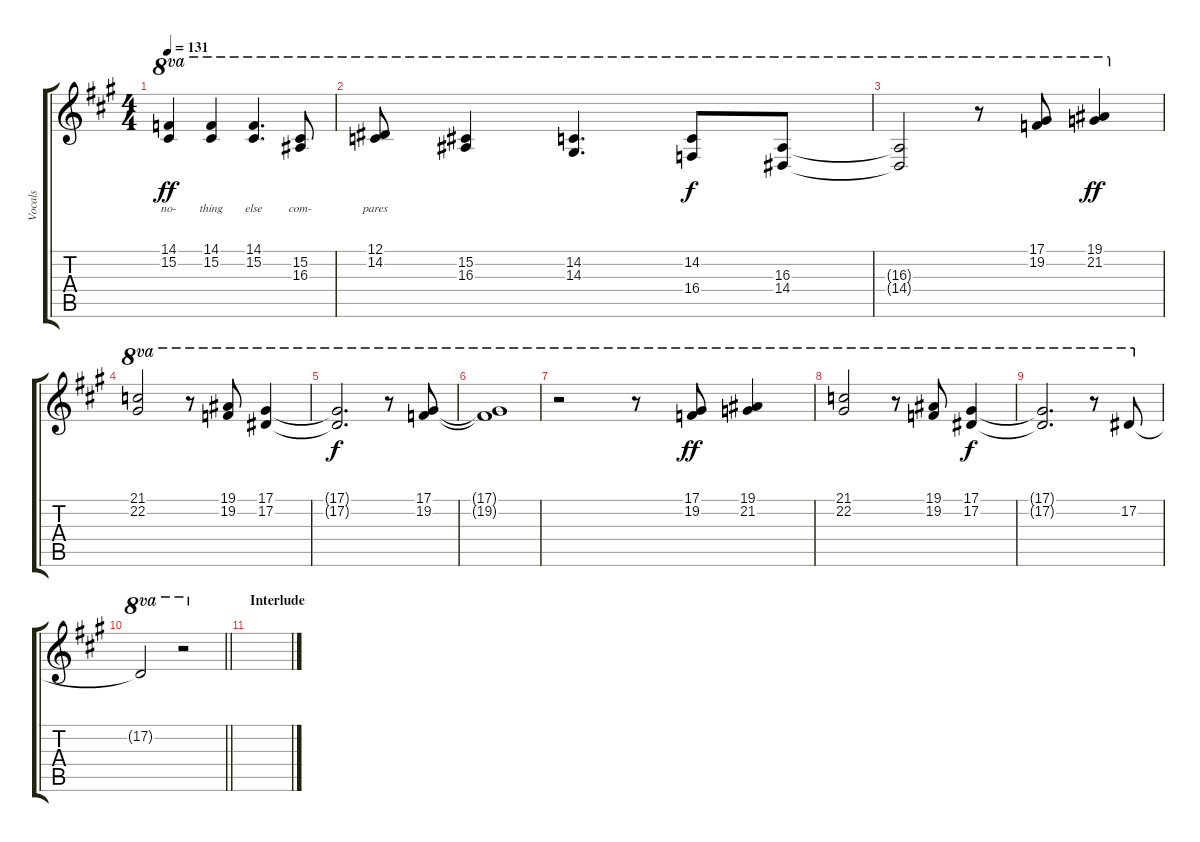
\track ("Vocals" "Vocals") {instrument vibraphone}
\staff {score tabs}
\tuning (Eb4 Bb3 Gb3 Db3 Ab2 Eb2) {hide}
\ts (4 4)
\tempo 131
\clef g2
\ks a
(14.1 15.2).4{ot 8va lyrics (0 "no-") lyrics (1 "") lyrics (2 "") lyrics (3 "") lyrics (4 "") dy ff} (14.1 15.2).4{ot 8va lyrics (0 "thing") lyrics (1 "") lyrics (2 "") lyrics (3 "") lyrics (4 "")} (14.1 15.2).4{d ot 8va lyrics (0 "else") lyrics (1 "") lyrics (2 "") lyrics (3 "") lyrics (4 "")} (15.2 16.3).8{ot 8va lyrics (0 "com-") lyrics (1 "") lyrics (2 "") lyrics (3 "") lyrics (4 "")} |
(12.1 14.2).8{ot 8va lyrics (0 "pares") lyrics (1 "") lyrics (2 "") lyrics (3 "") lyrics (4 "")} (15.2 16.3).4{ot 8va lyrics (0 "") lyrics (1 "") lyrics (2 "") lyrics (3 "") lyrics (4 "")} (14.2 14.3).4{d ot 8va lyrics (0 "") lyrics (1 "") lyrics (2 "") lyrics (3 "") lyrics (4 "")} (14.2 16.4).8{ot 8va lyrics (0 "") lyrics (1 "") lyrics (2 "") lyrics (3 "") lyrics (4 "") dy f} (16.3 14.4).8{ot 8va lyrics (0 "") lyrics (1 "") lyrics (2 "") lyrics (3 "") lyrics (4 "")} |
(16.3{t} 14.4{t}).2{ot 8va lyrics (0 "") lyrics (1 "") lyrics (2 "") lyrics (3 "") lyrics (4 "")} r.8{ot 8va} (17.1 19.2).8{ot 8va lyrics (0 "") lyrics (1 "") lyrics (2 "") lyrics (3 "") lyrics (4 "")} (19.1 21.2).4{ot 8va lyrics (0 "") lyrics (1 "") lyrics (2 "") lyrics (3 "") lyrics (4 "") dy ff} |
(21.1 22.2).2{ot 8va lyrics (0 "") lyrics (1 "") lyrics (2 "") lyrics (3 "") lyrics (4 "")} r.8{ot 8va} (19.1 19.2).8{ot 8va lyrics (0 "") lyrics (1 "") lyrics (2 "") lyrics (3 "") lyrics (4 "")} (17.1 17.2).4{ot 8va lyrics (0 "") lyrics (1 "") lyrics (2 "") lyrics (3 "") lyrics (4 "")} |
(17.1{t} 17.2{t}).2{d ot 8va lyrics (0 "") lyrics (1 "") lyrics (2 "") lyrics (3 "") lyrics (4 "") dy f} r.8{ot 8va} (17.1 19.2).8{ot 8va lyrics (0 "") lyrics (1 "") lyrics (2 "") lyrics (3 "") lyrics (4 "")} |
(17.1{t} 19.2{t}).1{ot 8va lyrics (0 "") lyrics (1 "") lyrics (2 "") lyrics (3 "") lyrics (4 "")} |
r.2{ot 8va} r.8{ot 8va} (17.1 19.2).8{ot 8va lyrics (0 "") lyrics (1 "") lyrics (2 "") lyrics (3 "") lyrics (4 "") dy ff} (19.1 21.2).4{ot 8va lyrics (0 "") lyrics (1 "") lyrics (2 "") lyrics (3 "") lyrics (4 "")} |
(21.1 22.2).2{ot 8va lyrics (0 "") lyrics (1 "") lyrics (2 "") lyrics (3 "") lyrics (4 "")} r.8{ot 8va} (19.1 19.2).8{ot 8va lyrics (0 "") lyrics (1 "") lyrics (2 "") lyrics (3 "") lyrics (4 "")} (17.1 17.2).4{ot 8va lyrics (0 "") lyrics (1 "") lyrics (2 "") lyrics (3 "") lyrics (4 "") dy f} |
(17.1{t} 17.2{t}).2{d ot 8va lyrics (0 "") lyrics (1 "") lyrics (2 "") lyrics (3 "") lyrics (4 "")} r.8{ot 8va} 17.2.8{ot 8va lyrics (0 "") lyrics (1 "") lyrics (2 "") lyrics (3 "") lyrics (4 "")} |
\barLineRight lightlight
17.2{t}.2{ot 8va lyrics (0 "") lyrics (1 "") lyrics (2 "") lyrics (3 "") lyrics (4 "")} r.2{ot 8va} |
\section ("" "Interlude")
